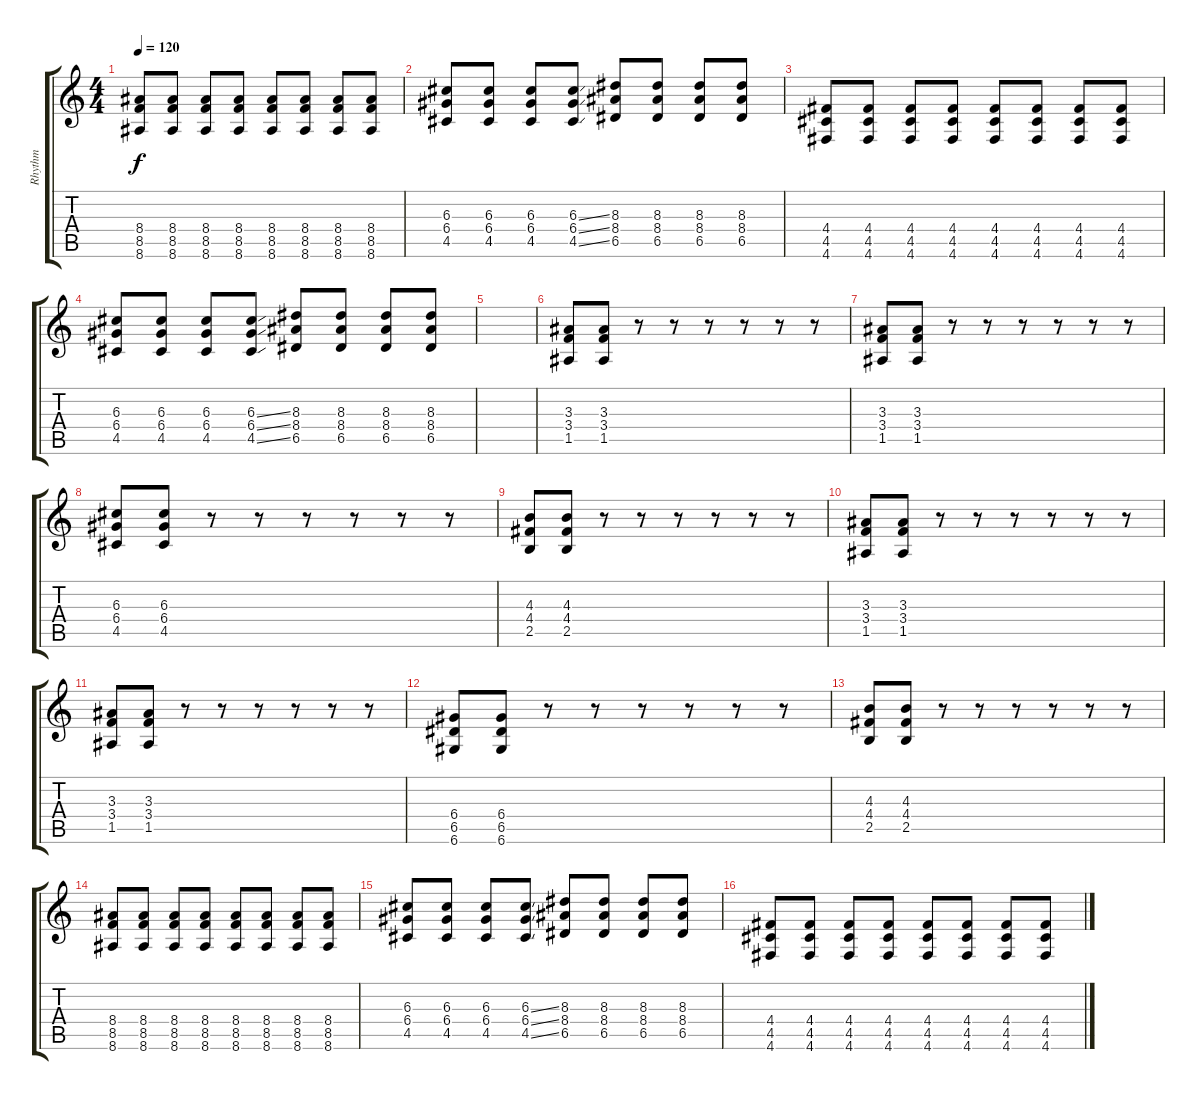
\track ("Rhythm" "Rhythm") {instrument distortionguitar}
\staff {score tabs}
\tuning (E4 B3 G3 D3 A2 D2) {hide}
\ts (4 4)
\tempo 120
\clef g2
\ks c
(8.4 8.5 8.6).8{dy f} (8.4 8.5 8.6).8 (8.4 8.5 8.6).8 (8.4 8.5 8.6).8 (8.4 8.5 8.6).8 (8.4 8.5 8.6).8 (8.4 8.5 8.6).8 (8.4 8.5 8.6).8 |
(6.3 6.4 4.5).8 (6.3 6.4 4.5).8 (6.3 6.4 4.5).8 (6.3{ss} 6.4{ss} 4.5{ss}).8 (8.3 8.4 6.5).8 (8.3 8.4 6.5).8 (8.3 8.4 6.5).8 (8.3 8.4 6.5).8 |
(4.4 4.5 4.6).8 (4.4 4.5 4.6).8 (4.4 4.5 4.6).8 (4.4 4.5 4.6).8 (4.4 4.5 4.6).8 (4.4 4.5 4.6).8 (4.4 4.5 4.6).8 (4.4 4.5 4.6).8 |
(6.3 6.4 4.5).8 (6.3 6.4 4.5).8 (6.3 6.4 4.5).8 (6.3{ss} 6.4{ss} 4.5{ss}).8 (8.3 8.4 6.5).8 (8.3 8.4 6.5).8 (8.3 8.4 6.5).8 (8.3 8.4 6.5).8 |
|
(3.3 3.4 1.5).8 (3.3 3.4 1.5).8 r.8 r.8 r.8 r.8 r.8 r.8 |
(3.3 3.4 1.5).8 (3.3 3.4 1.5).8 r.8 r.8 r.8 r.8 r.8 r.8 |
(6.3 6.4 4.5).8 (6.3 6.4 4.5).8 r.8 r.8 r.8 r.8 r.8 r.8 |
(4.3 4.4 2.5).8 (4.3 4.4 2.5).8 r.8 r.8 r.8 r.8 r.8 r.8 |
(3.3 3.4 1.5).8 (3.3 3.4 1.5).8 r.8 r.8 r.8 r.8 r.8 r.8 |
(3.3 3.4 1.5).8 (3.3 3.4 1.5).8 r.8 r.8 r.8 r.8 r.8 r.8 |
(6.4 6.5 6.6).8 (6.4 6.5 6.6).8 r.8 r.8 r.8 r.8 r.8 r.8 |
(4.3 4.4 2.5).8 (4.3 4.4 2.5).8 r.8 r.8 r.8 r.8 r.8 r.8 |
(8.4 8.5 8.6).8 (8.4 8.5 8.6).8 (8.4 8.5 8.6).8 (8.4 8.5 8.6).8 (8.4 8.5 8.6).8 (8.4 8.5 8.6).8 (8.4 8.5 8.6).8 (8.4 8.5 8.6).8 |
(6.3 6.4 4.5).8 (6.3 6.4 4.5).8 (6.3 6.4 4.5).8 (6.3{ss} 6.4{ss} 4.5{ss}).8 (8.3 8.4 6.5).8 (8.3 8.4 6.5).8 (8.3 8.4 6.5).8 (8.3 8.4 6.5).8 |
(4.4 4.5 4.6).8 (4.4 4.5 4.6).8 (4.4 4.5 4.6).8 (4.4 4.5 4.6).8 (4.4 4.5 4.6).8 (4.4 4.5 4.6).8 (4.4 4.5 4.6).8 (4.4 4.5 4.6).8
